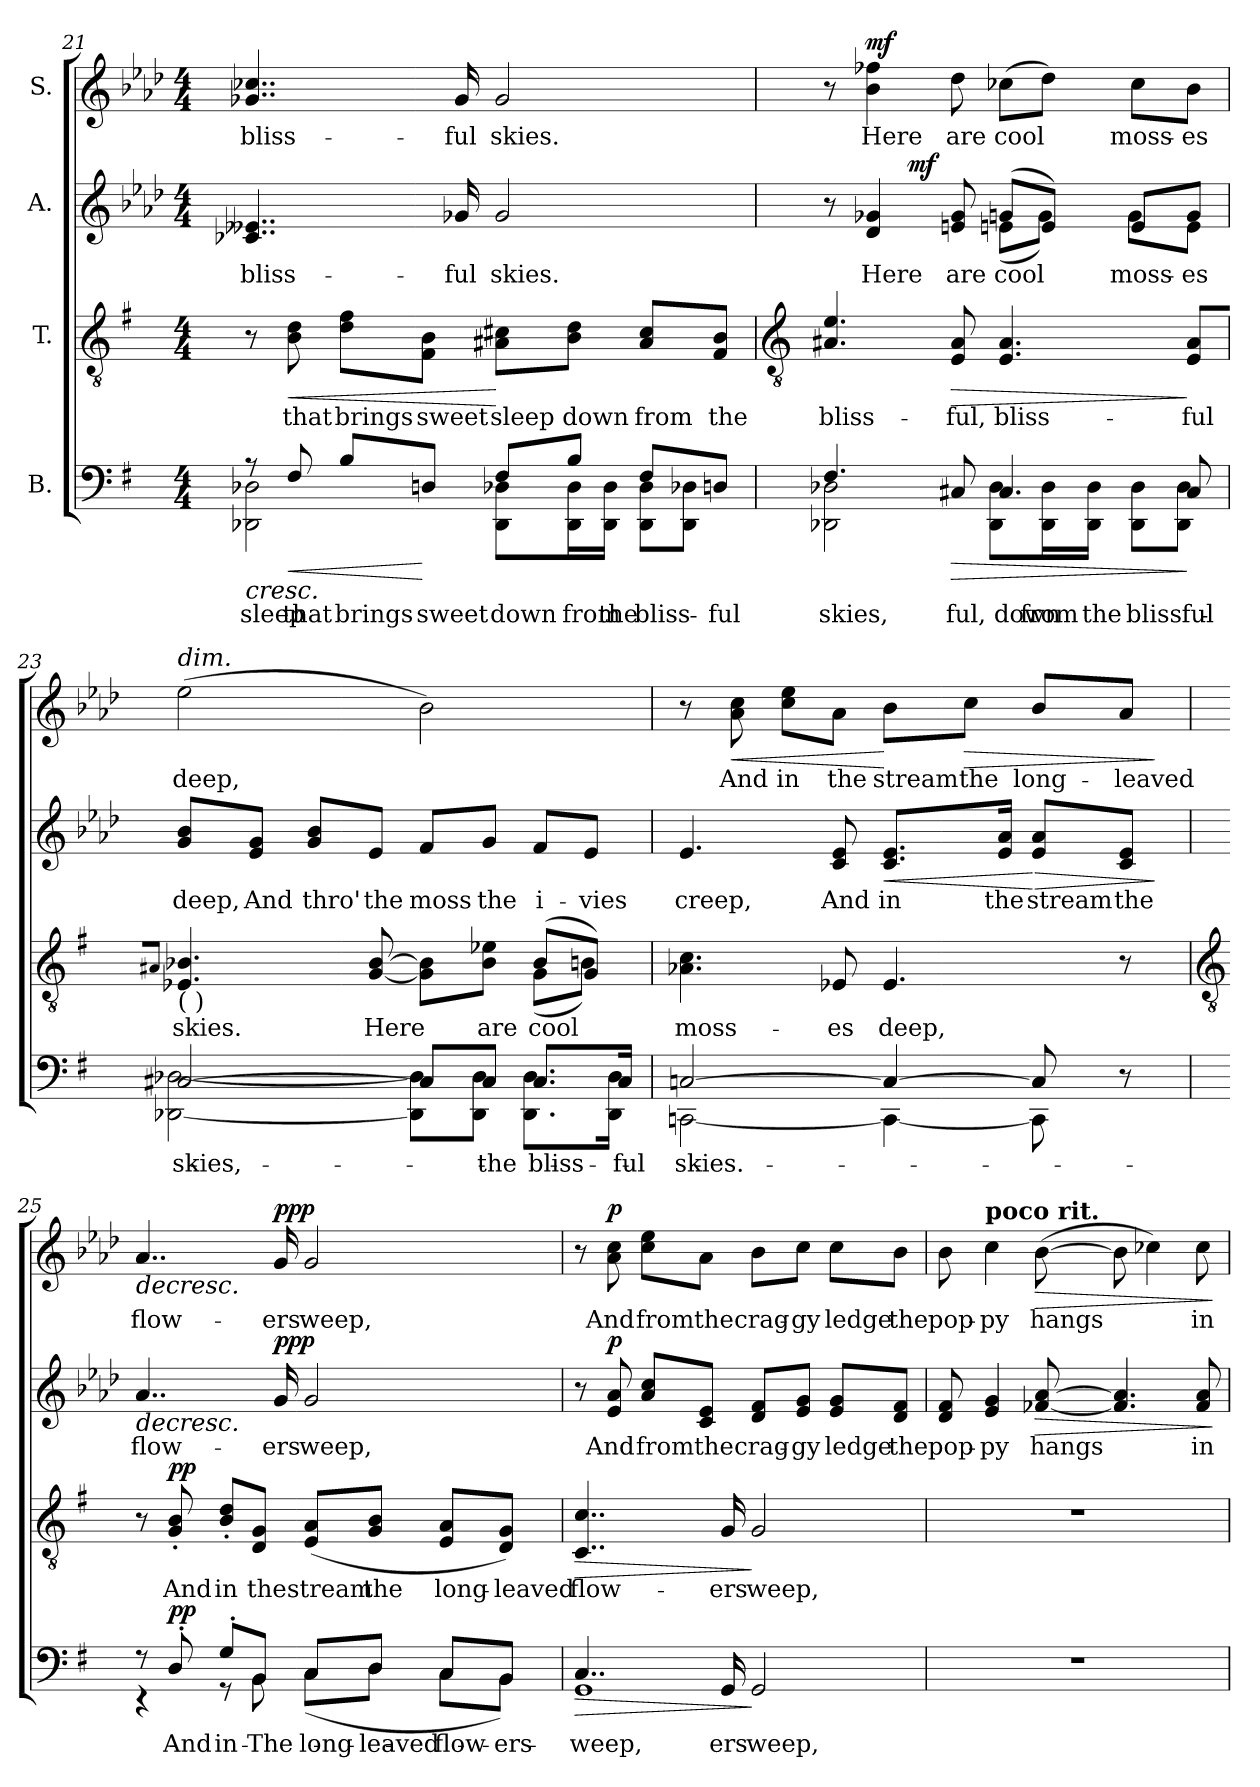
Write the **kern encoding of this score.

**kern	**text	**dynam	**kern	**text	**dynam	**kern	**text	**dynam	**kern	**text	**dynam
*part4	*part4	*part4	*part3	*part3	*part3	*part2	*part2	*part2	*part1	*part1	*part1
*staff4	*staff4	*staff4	*staff3	*staff3	*staff3	*staff2	*staff2	*staff2	*staff1	*staff1	*staff1
*I"B.	*	*	*I"T.	*	*	*I"A.	*	*	*I"S.	*	*
*clefF4	*	*	*clefGv2	*	*	*clefG2	*	*	*clefG2	*	*
*k[f#]	*	*	*k[f#]	*	*	*k[b-e-a-d-]	*	*	*k[b-e-a-d-]	*	*
*G:	*	*	*G:	*	*	*A-:	*	*	*A-:	*	*
*M4/4	*	*	*M4/4	*	*	*M4/4	*	*	*M4/4	*	*
=21	=21	=21	=21	=21	=21	=21	=21	=21	=21	=21	=21
*^	*	*	*	*	*	*	*	*	*	*	*
!	!	!LO:LY:b	!LO:HP:b	!	!	!	!	!LO:LY:b	!	!	!LO:LY:b	!
8r	2DD-X\ 2D-X\	sleep	<	8r	.	.	4..c-X 4..e--X	bliss-	.	4..g-X 4..cc-X	bliss-	.
!	!	!LO:LY:a	!LO:HP:b	!	!LO:LY:b	!LO:HP:b	!	!	!	!	!	!
8F#/	.	that	<	8B 8d	that	<	.	.	.	.	.	.
!	!	!LO:LY:a	!	!	!LO:LY:b	!	!	!	!	!	!	!
8B/L	.	brings	.	8d 8f#L	brings	.	.	.	.	.	.	.
!	!	!LO:LY:a	!	!	!LO:LY:b	!	!	!	!	!	!	!
8D/J	.	sweet	[	8F# 8BJ	sweet	.	.	.	.	.	.	.
!	!	!	!	!	!	!	!	!LO:LY:b	!	!	!LO:LY:b	!
.	.	.	.	.	.	.	16g-X	-ful	.	16g-	-ful	.
!	!	!LO:LY:a	!	!	!	!	!	!	!	!	!	!
!	!	!LO:LY:b	!	!	!LO:LY:b	!	!	!LO:LY:b	!	!	!LO:LY:b	!
8F#/L	8DD-\ 8D-\L	down	.	8A#X 8c#XL	sleep	[	2g-	skies.	.	2g-	skies.	.
!	!	!LO:LY:a	!	!	!	!	!	!	!	!	!	!
!	!	!LO:LY:b	!	!	!LO:LY:b	!	!	!	!	!	!	!
8B/J	16DD-\ 16D-\L	from	[	8B 8dJ	down	.	.	.	.	.	.	.
!	!	!LO:LY:b	!	!	!	!	!	!	!	!	!	!
.	16DD-\ 16D-\JJ	the	.	.	.	.	.	.	.	.	.	.
!	!	!LO:LY:a	!	!	!	!	!	!	!	!	!	!
!	!	!LO:LY:b	!	!	!LO:LY:b	!	!	!	!	!	!	!
8F#/L	8DD-\ 8D-\L	bliss-	.	8A# 8c#L	from	.	.	.	.	.	.	.
!	!	!LO:LY:a	!	!	!	!	!	!	!	!	!	!
!	!	!LO:LY:b	!	!	!LO:LY:b	!	!	!	!	!	!	!
8D/J	8DD-\ 8D-\J	-ful	.	8F# 8BJ	the	.	.	.	.	.	.	.
!!LO:LB:g=z
=22	=22	=22	=22	=22	=22	=22	=22	=22	=22	=22	=22	=22
*	*	*	*	*clefGv2	*	*	*	*	*	*	*	*
!	!	!LO:LY:a	!	!	!	!	!	!	!	!	!	!
!	!	!LO:LY:b	!	!	!LO:LY:b	!	!	!	!	!	!	!
*	*	*	*	*^	*	*	*^	*	*	*	*	*
4.F#/	2DD-X\ 2D-X\	skies,	.	4.A#X 4.e	1ryy	bliss-	.	8r	4ryy	.	.	8r	.	.
!	!	!	!	!	!	!	!	!	!	!LO:LY:b	!	!	!LO:LY:b	!LO:DY:a
.	.	.	.	.	.	.	.	4d- 4g-X	.	Here	.	4b- 4ff-X	Here	mf
!	!	!	!	!	!	!	!	!	!	!	!LO:DY:a	!	!	!
.	.	.	.	.	.	.	.	.	4ryy	.	mf	.	.	.
!	!	!LO:LY:a	!LO:HP:b	!	!	!LO:LY:b	!LO:HP:b	!	!	!LO:LY:b	!	!	!LO:LY:b	!
8C#X/	.	-ful,	>	8E 8A#	.	-ful,	>	8en 8g-	.	are	.	8dd-	are	.
!	!	!LO:LY:a	!	!	!	!	!	!	!	!	!	!	!	!
!	!	!LO:LY:b	!	!	!	!LO:LY:b	!	!	!	!LO:LY:b	!	!	!LO:LY:b	!
4.C#/	8DD-\ 8D-\L	down	.	4.E 4.A#	.	bliss-	.	(>8gn/L	(<8en\L	cool	.	(>8cc-XL	cool	.
!	!	!LO:LY:b	!	!	!	!	!	!	!	!	!	!	!	!
.	16DD-\ 16D-\L	from	.	.	.	.	.	8e/J)	8g\J)	.	.	8dd-J)	.	.
!	!	!LO:LY:b	!	!	!	!	!	!	!	!	!	!	!	!
.	16DD-\ 16D-\JJ	the	.	.	.	.	.	.	.	.	.	.	.	.
!	!	!LO:LY:b	!	!	!	!	!	!	!	!LO:LY:b	!	!	!LO:LY:b	!
.	8DD-\ 8D-\L	bliss-	.	.	.	.	.	8e/L	8g\L	moss-	.	8cc-L	moss-	.
!	!	!LO:LY:a	!	!	!	!	!	!	!	!	!	!	!	!
!	!	!LO:LY:b	!	!	!	!LO:LY:b	!	!	!	!LO:LY:b	!	!	!LO:LY:b	!
8C#/	8DD-\ 8D-\J	-ful	]	8E 8A#L	.	-ful	]	8g/J	8e\J	-es	.	8b-J	-es	.
*	*	*	*	*	*	*	*	*v	*v	*	*	*	*	*
=23	=23	=23	=23	=23	=23	=23	=23	=23	=23	=23	=23	=23	=23
.	.	.	.	8qqA#XJ	.	.	.	.	.	.	.	.	.
!	!	!	!	!	!	!	!	!	!	!	!LO:TX:a:i:t=dim.	!	!
!	!	!	!	!LO:TX:b:t=(   )	!	!	!	!	!	!	!	!	!
!	!	!LO:LY:b	!	!	!	!LO:LY:b	!	!	!LO:LY:b	!	!	!LO:LY:b	!
[2C#X/	[2DD-X\ [2D-X\	skies,	.	4.E-X 4.B-X	4ryy	skies.	.	8g 8b-L	deep,	.	(>2ee-	deep,	.
!	!	!	!	!	!	!	!	!	!LO:LY:b	!	!	!	!
.	.	.	.	.	.	.	.	8e- 8gJ	And	.	.	.	.
!	!	!	!	!	!	!	!	!	!LO:LY:b	!	!	!	!
.	.	.	.	.	4ryy	.	.	8g 8b-L	thro'	.	.	.	.
!	!	!	!	!	!	!LO:LY:b	!	!	!LO:LY:b	!	!	!	!
.	.	.	.	[8G [8B-	.	Here	.	8e-J	the	.	.	.	.
!	!	!	!	!	!	!	!	!	!LO:LY:b	!	!	!	!
8C#/L]	8DD-\] 8D-\]L	.	.	8G] 8B-]L	4ryy	.	.	8fL	moss	.	2b-)	.	.
!	!	!LO:LY:b	!	!	!	!LO:LY:b	!	!	!LO:LY:b	!	!	!	!
8C#/J	8DD-\ 8D-\J	the	.	8B- 8e-XJ	.	are	.	8gJ	the	.	.	.	.
!	!	!LO:LY:b	!	!	!	!LO:LY:b	!	!	!LO:LY:b	!	!	!	!
8.C#/L	8.DD-\ 8.D-\L	bliss-	.	(>8B-/L	(<8G\L	cool	.	8fL	i-	.	.	.	.
!	!	!	!	!	!	!	!	!	!LO:LY:b	!	!	!	!
.	.	.	.	8G/J)	8B\J)	.	.	8e-J	-vies	.	.	.	.
!	!	!LO:LY:b	!	!	!	!	!	!	!	!	!	!	!
16C#/J	16DD-\ 16D-\J	-ful	.	.	.	.	.	.	.	.	.	.	.
*	*	*	*	*v	*v	*	*	*	*	*	*	*	*
=24	=24	=24	=24	=24	=24	=24	=24	=24	=24	=24	=24	=24
!	!	!LO:LY:b	!	!	!LO:LY:b	!	!	!LO:LY:b	!	!	!	!
[2Cn/	[2CCn\	skies.	.	4.A-X 4.c	moss-	.	4.e-	creep,	.	8r	.	.
!	!	!	!	!	!	!	!	!	!	!	!LO:LY:b	!LO:HP:b
.	.	.	.	.	.	.	.	.	.	8a- 8cc	And	<
!	!	!	!	!	!	!	!	!	!	!	!LO:LY:b	!
.	.	.	.	.	.	.	.	.	.	8cc 8ee-L	in	.
!	!	!	!	!	!LO:LY:b	!	!	!LO:LY:b	!	!	!LO:LY:b	!
.	.	.	.	8E-X	-es	.	8c 8e-	And	.	8a-J	the	.
!	!	!	!	!	!LO:LY:b	!	!	!LO:LY:b	!LO:HP:b	!	!LO:LY:b	!
4C/_	4CC\_	.	.	4.E-	deep,	.	8.c 8.e-L	in	<	8b-L	stream	[
!	!	!	!	!	!	!	!	!	!	!	!LO:LY:b	!LO:HP:b
.	.	.	.	.	.	.	.	.	.	8ccJ	the	>
!	!	!	!	!	!	!	!	!LO:LY:b	!	!	!	!
.	.	.	.	.	.	.	16e- 16a-J	the	.	.	.	.
!	!	!	!	!	!	!	!	!LO:LY:b	!LO:HP:n=1:b	!	!LO:LY:b	!
8C/]	8CC\]	.	.	.	.	.	8e- 8a-L	stream	[ >	8b-L	long-	.
!	!	!	!	!	!	!	!	!LO:LY:b	!	!	!LO:LY:b	!
8r	8ryy	.	.	8r	.	.	8c 8e-J	the	.	8a-J	-leaved	.
*v	*v	*	*	*	*	*	*	*	*	*	*	*
.	.	.	.	.	.	.	.	]	.	.	]
!!LO:LB:g=z
=25	=25	=25	=25	=25	=25	=25	=25	=25	=25	=25	=25
*	*	*	*clefGv2	*	*	*	*	*	*	*	*
*^	*	*	*	*	*	*	*	*	*	*	*
!	!	!	!	!	!	!	!	!LO:LY:b	!LO:HP:b	!	!LO:LY:b	!LO:HP:b
8r	4r	.	.	8r	.	.	4..a-	flow-	>	4..a-	flow-	>
!	!	!LO:LY:a	!LO:DY:a	!	!LO:LY:b	!LO:DY:a	!	!	!	!	!	!
8D'/	.	And	pp	8G' 8B'	And	pp	.	.	.	.	.	.
!	!	!LO:LY:a	!	!	!LO:LY:b	!	!	!	!	!	!	!
8G'/L	8r	in	.	8B' 8d'L	in	.	.	.	.	.	.	.
!	!	!LO:LY:a	!	!	!	!	!	!	!	!	!	!
!	!	!LO:LY:b	!	!	!LO:LY:b	!	!	!	!	!	!	!
8BB/J	8BB\	The	.	8D 8GJ	the	.	.	.	.	.	.	.
!	!	!	!	!	!	!	!	!LO:LY:b	!LO:DY:a	!	!LO:LY:b	!LO:DY:a
.	.	.	.	.	.	.	16g	-ers	ppp	16g	-ers	ppp
!	!	!LO:LY:a	!	!	!	!	!	!	!	!	!	!
!	!	!LO:LY:b	!	!	!LO:LY:b	!	!	!LO:LY:b	!	!	!LO:LY:b	!
8C/L	(>8C\L	long-	.	(>8E 8AL	stream	.	2g	weep,	]	2g	weep,	]
!	!	!LO:LY:a	!	!	!	!	!	!	!	!	!	!
!	!	!LO:LY:b	!	!	!LO:LY:b	!	!	!	!	!	!	!
8D/J	8D\J	-leaved	.	8G 8BJ	the	.	.	.	.	.	.	.
!	!	!LO:LY:a	!	!	!	!	!	!	!	!	!	!
!	!	!LO:LY:b	!	!	!LO:LY:b	!	!	!	!	!	!	!
8C/L	8C\L	flow-	.	8E 8AL	long-	.	.	.	.	.	.	.
!	!	!LO:LY:a	!	!	!	!	!	!	!	!	!	!
!	!	!LO:LY:b	!	!	!LO:LY:b	!	!	!	!	!	!	!
8BB/J	8BB\J)	-ers	.	8D 8GJ)	-leaved	.	.	.	.	.	.	.
=26	=26	=26	=26	=26	=26	=26	=26	=26	=26	=26	=26	=26
!	!	!LO:LY:a	!LO:HP:b	!	!	!	!	!	!	!	!	!
!	!	!LO:LY:b	!	!	!LO:LY:b	!LO:HP:b	!	!	!	!	!	!
4..C/	1GG\	weep,	>	4..C 4..c	flow-	>	8r	.	.	8r	.	.
!	!	!	!	!	!	!	!	!LO:LY:b	!LO:DY:a	!	!LO:LY:b	!LO:DY:a
.	.	.	.	.	.	.	8e- 8a-	And	p	8a- 8cc	And	p
!	!	!	!	!	!	!	!	!LO:LY:b	!	!	!LO:LY:b	!
.	.	.	.	.	.	.	8a- 8ccL	from	.	8cc 8ee-L	from	.
!	!	!	!	!	!	!	!	!LO:LY:b	!	!	!LO:LY:b	!
.	.	.	.	.	.	.	8c 8e-J	the	.	8a-J	the	.
!	!	!LO:LY:a	!	!	!LO:LY:b	!	!	!	!	!	!	!
16GG/	.	-ers	.	16G	-ers	.	.	.	.	.	.	.
!	!	!LO:LY:a	!	!	!LO:LY:b	!	!	!LO:LY:b	!	!	!LO:LY:b	!
2GG/	.	weep,	]	2G	weep,	]	8d- 8fL	crag-	.	8b-L	crag-	.
!	!	!	!	!	!	!	!	!LO:LY:b	!	!	!LO:LY:b	!
.	.	.	.	.	.	.	8e- 8gJ	-gy	.	8ccJ	-gy	.
!	!	!	!	!	!	!	!	!LO:LY:b	!	!	!LO:LY:b	!
.	.	.	.	.	.	.	8e- 8gL	ledge	.	8ccL	ledge	.
!	!	!	!	!	!	!	!	!LO:LY:b	!	!	!LO:LY:b	!
.	.	.	.	.	.	.	8d- 8fJ	the	.	8b-J	the	.
*v	*v	*	*	*	*	*	*	*	*	*	*	*
=27	=27	=27	=27	=27	=27	=27	=27	=27	=27	=27	=27
!	!	!	!	!	!	!	!LO:LY:b	!	!	!LO:LY:b	!
1r	.	.	1r	.	.	8d- 8f	pop-	.	8b-	pop-	.
!	!	!	!	!	!	!	!	!	!LO:TX:a:B:t=poco rit.	!	!
!	!	!	!	!	!	!	!LO:LY:b	!	!	!LO:LY:b	!
.	.	.	.	.	.	4e- 4g	-py	.	4cc	-py	.
!	!	!	!	!	!	!	!LO:LY:b	!LO:HP:b	!	!LO:LY:b	!LO:HP:b
.	.	.	.	.	.	[8f-X [8a-	hangs	>	(>[8b-	hangs	>
.	.	.	.	.	.	4.f-] 4.a-]	.	.	8b-]	.	.
.	.	.	.	.	.	.	.	.	4cc-X)	.	.
!	!	!	!	!	!	!	!LO:LY:b	!	!	!LO:LY:b	!
.	.	.	.	.	.	8f- 8a-	in	.	8cc-	in	.
.	.	.	.	.	.	.	.	]	.	.	]
=	=	=	=	=	=	=	=	=	=	=	=
*-	*-	*-	*-	*-	*-	*-	*-	*-	*-	*-	*-
